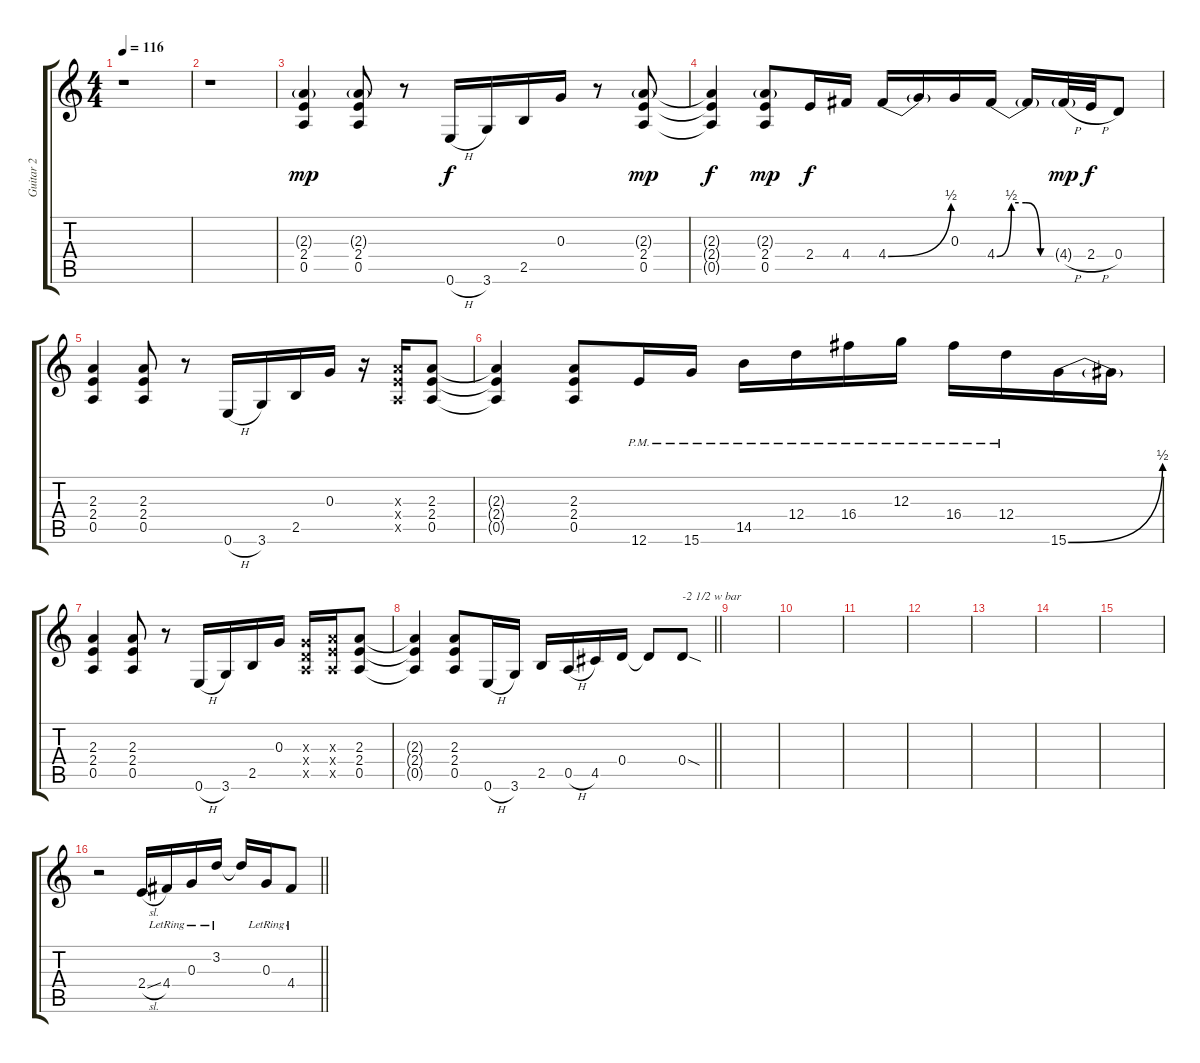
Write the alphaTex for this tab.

\track ("Guitar 2" "Guitar 2") {instrument electricguitarclean}
\staff {score tabs}
\tuning (E4 B3 G3 D3 A2 E2) {hide}
\ts (4 4)
\tempo 116
\clef g2
\ks c
r.1{dy mp instrument electricguitarclean} |
r.1 |
(2.3{g} 2.4 0.5).4 (2.3{g} 2.4 0.5).8 r.8 0.6{h}.16{dy f} 3.6.16 2.5.16 0.3.16 r.8 (2.3{g} 2.4 0.5).8{dy mp} |
(2.3{t} 2.4{t} 0.5{t}).4{dy f} (2.3{g} 2.4 0.5).8{dy mp} 2.4.16{dy f} 4.4.16 4.4{be (bend 0 0 60 2)}.16 4.4{t}.16 0.3.16 4.4{be (custom 0 0 15 2 30 2 45 0 60 0)}.16 4.4{t}.16 4.4{h g}.32{dy mp} 2.4{h}.32{dy f} 0.4.8 |
(2.3 2.4 0.5).4 (2.3 2.4 0.5).8 r.8 0.6{h}.16 3.6.16 2.5.16 0.3.16 r.16 (2.3{x} 2.4{x} 0.5{x}).16 (2.3 2.4 0.5).8 |
(2.3{t} 2.4{t} 0.5{t}).4 (2.3 2.4 0.5).8 12.6{pm}.16 15.6{pm}.16 14.5{pm}.16 12.4{pm}.16 16.4{pm}.16 12.3{pm}.16 16.4{pm}.16 12.4{pm}.16 15.6{be (bend 0 0 60 2)}.16 15.6{t}.16 |
(2.3 2.4 0.5).4 (2.3 2.4 0.5).8 r.8 0.6{h}.16 3.6.16 2.5.16 0.3.16 (0.3{x} 0.4{x} 0.5{x}).16 (2.3{x} 2.4{x} 0.5{x}).16 (2.3 2.4 0.5).8 |
\barLineRight lightlight
(2.3{t} 2.4{t} 0.5{t}).4 (2.3 2.4 0.5).8 0.6{h}.16 3.6.16 2.5.16 0.5{h}.16 4.5.16 0.4.16 0.4{t}.8 0.4{sod}.8{txt "-2 1/2 w bar"} |
|
|
|
|
|
|
|
\barLineRight lightlight
r.2 2.4{sl}.16 4.4{lr}.16 0.3{lr}.16 3.2{lr}.16 3.2{t}.16 0.3{lr}.16 4.4{lr}.8
